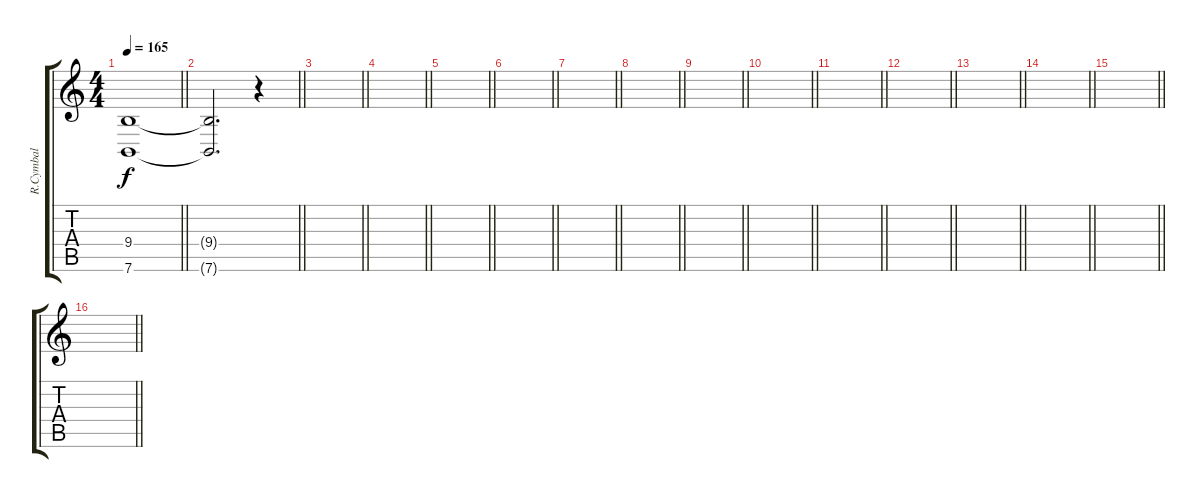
\track ("R.Cymbal" "R.Cymbal") {instrument reversecymbal}
\staff {score tabs}
\tuning (E4 B3 G3 D3 A2 E2) {hide}
\ts (4 4)
\tempo 165
\clef g2
\barLineRight lightlight
\ks c
(9.4{t} 7.6{t}).1{dy f} |
\barLineRight lightlight
(9.4{t} 7.6{t}).2{d} r.4 |
\barLineRight lightlight
|
\barLineRight lightlight
|
\barLineRight lightlight
|
\barLineRight lightlight
|
\barLineRight lightlight
|
\barLineRight lightlight
|
\barLineRight lightlight
|
\barLineRight lightlight
|
\barLineRight lightlight
|
\barLineRight lightlight
|
\barLineRight lightlight
|
\barLineRight lightlight
|
\barLineRight lightlight
|
\barLineRight lightlight
